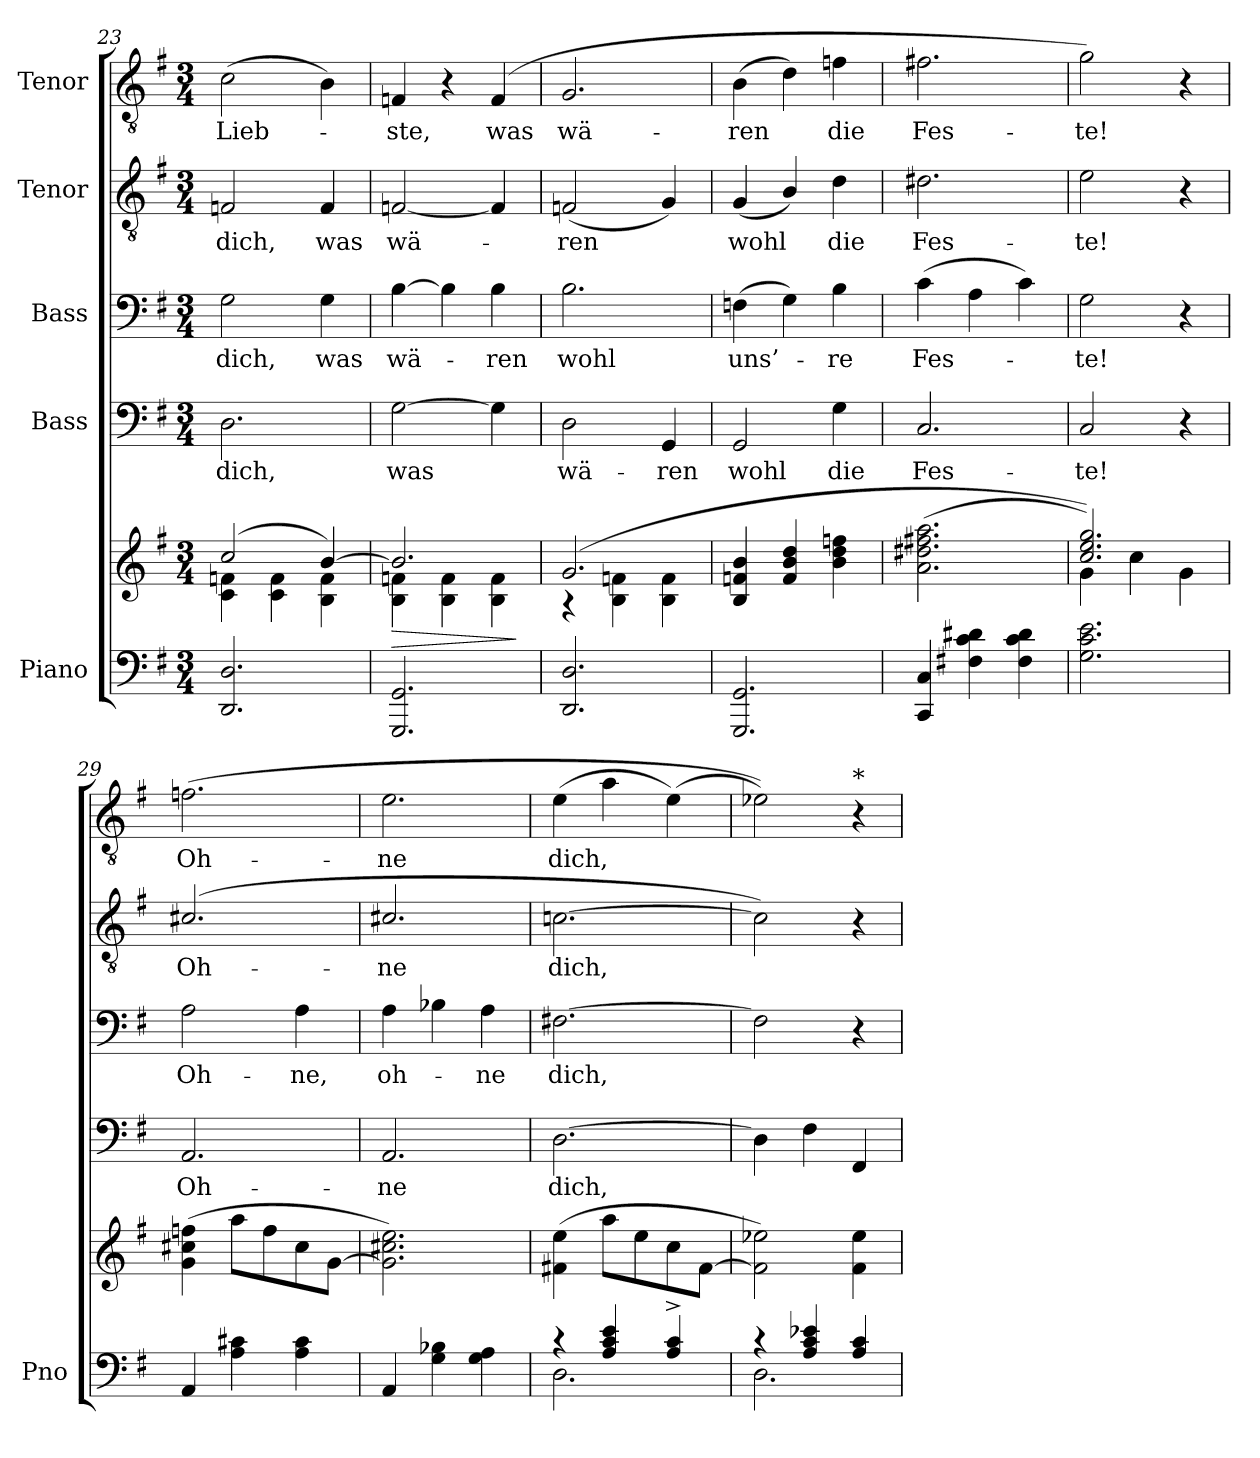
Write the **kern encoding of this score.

**kern	**kern	**dynam	**kern	**text	**kern	**text	**kern	**text	**kern	**text
*part5	*part5	*part5	*part4	*part4	*part3	*part3	*part2	*part2	*part1	*part1
*staff6	*staff5	*staff5/6	*staff4	*staff4	*staff3	*staff3	*staff2	*staff2	*staff1	*staff1
*I"Piano	*	*	*I"Bass	*	*I"Bass	*	*I"Tenor	*	*I"Tenor	*
*I'Pno	*	*	*	*	*	*	*	*	*	*
*clefF4	*clefG2	*	*clefF4	*	*clefF4	*	*clefGv2	*	*clefGv2	*
*k[f#]	*k[f#]	*	*k[f#]	*	*k[f#]	*	*k[f#]	*	*k[f#]	*
*M3/4	*M3/4	*	*M3/4	*	*M3/4	*	*M3/4	*	*M3/4	*
=23	=23	=23	=23	=23	=23	=23	=23	=23	=23	=23
*	*^	*	*	*	*	*	*	*	*	*
2.DD/ 2.D/	(2cc/	4c\ 4fn\	.	2.D\	dich,	2G\	dich,	2Fn/	dich,	(2c\	Lieb-
.	.	4c\ 4f\	.	.	.	.	.	.	.	.	.
.	[4b/)	4B\ 4f\	.	.	.	4G\	was	4F/	was	4B\)	.
=24	=24	=24	=24	=24	=24	=24	=24	=24	=24	=24	=24
!	!	!	!LO:HP:b	!	!	!	!	!	!	!	!
2.GGG/ 2.GG/	2.b/]	4B\ 4fn\	>	[2G\	was	[4B\	wä-	[2Fn/	wä-	4Fn/	-ste,
.	.	4B\ 4f\	.	.	.	4B\]	.	.	.	4r	.
.	.	4B\ 4f\	.	4G\]	.	4B\	-ren	4F/]	.	(4F/	was
*	*v	*v	*	*	*	*	*	*	*	*	*
.	.	]	.	.	.	.	.	.	.	.
=25	=25	=25	=25	=25	=25	=25	=25	=25	=25	=25
*	*^	*	*	*	*	*	*	*	*	*
2.DD/ 2.D/	(2.g/	4r	.	2D\	wä-	2.B\	wohl	(2Fn/	-ren	2.G/	wä-
.	.	4B\ 4fn\	.	.	.	.	.	.	.	.	.
.	.	4B\ 4f\	.	4GG/	-ren	.	.	4G/)	.	.	.
*	*v	*v	*	*	*	*	*	*	*	*	*
=26	=26	=26	=26	=26	=26	=26	=26	=26	=26	=26
2.GGG/ 2.GG/	4B/ 4fn/ 4b/	.	2GG/	wohl	(4Fn\	uns’-	(4G/	wohl	(4B\	-ren
.	4f/ 4b/ 4dd/	.	.	.	4G\)	.	4B/)	.	4d\)	.
.	4b\ 4dd\ 4ffn\	.	4G\	die	4B\	-re	4d\	die	4fn\	die
=27	=27	=27	=27	=27	=27	=27	=27	=27	=27	=27
4CC/ 4C/	(2.a\ 2.dd#X\ 2.ff#X\ 2.aa\	.	2.C/	Fes-	(4c\	Fes-	2.d#X\	Fes-	2.f#X\	Fes-
4F#X\ 4c\ 4d#X\	.	.	.	.	4A\	.	.	.	.	.
4F#\ 4c\ 4d#\	.	.	.	.	4c\)	.	.	.	.	.
=28	=28	=28	=28	=28	=28	=28	=28	=28	=28	=28
*	*^	*	*	*	*	*	*	*	*	*
2.G\ 2.c\ 2.e\	2.cc/ 2.ee/ 2.gg/))	4g\	.	2C/	-te!	2G\	-te!	2e\	-te!	2g\)	-te!
.	.	4cc\	.	.	.	.	.	.	.	.	.
.	.	4g\	.	4r	.	4r	.	4r	.	4r	.
*	*v	*v	*	*	*	*	*	*	*	*	*
=29	=29	=29	=29	=29	=29	=29	=29	=29	=29	=29
4AA/	(4g\ 4cc#X\ 4ffn\	.	2.AA/	Oh-	2A\	Oh-	(2.c#X/	Oh-	(2.fn\	Oh-
4A\ 4c#X\	8aa\L	.	.	.	.	.	.	.	.	.
.	8ff\	.	.	.	.	.	.	.	.	.
4A\ 4c#\	8cc#\	.	.	.	4A\	-ne,	.	.	.	.
.	[<8g\J	.	.	.	.	.	.	.	.	.
=30	=30	=30	=30	=30	=30	=30	=30	=30	=30	=30
4AA/	2.g\] 2.cc#X\ 2.ee\)	.	2.AA/	-ne	4A\	oh-	2.c#X/	-ne	2.e\	-ne
4G\ 4B-X\	.	.	.	.	4B-X\	.	.	.	.	.
4G\ 4A\	.	.	.	.	4A\	-ne	.	.	.	.
=31	=31	=31	=31	=31	=31	=31	=31	=31	=31	=31
*^	*	*	*	*	*	*	*	*	*	*
4r	2.D\	(4f#X\ 4ee\	.	[2.D\	-dich,	[2.F#X\	dich,	[2.cn\	-dich,	(4e\	-dich,
4A/ 4c/ 4e/	.	8aa\L	.	.	.	.	.	.	.	4a\	.
.	.	8ee\	.	.	.	.	.	.	.	.	.
4A/^ 4c/^	.	8cc\	.	.	.	.	.	.	.	(4e\)	.
.	.	[<8f#\J	.	.	.	.	.	.	.	.	.
=32	=32	=32	=32	=32	=32	=32	=32	=32	=32	=32	=32
4r	2.D\	2f#\] 2ee-X\)	.	4D\]	.	2F#\]	.	2c\])	.	2e-X\))	.
4A/ 4c/ 4e-X/	.	.	.	4F#\	.	.	.	.	.	.	.
!	!	!	!	!	!	!	!	!	!	!LO:TX:a:t=*	!
4A/ 4c/	.	4f#\ 4ee-\	.	4FF#/	.	4r	.	4r	.	4r	.
*v	*v	*	*	*	*	*	*	*	*	*	*
=	=	=	=	=	=	=	=	=	=	=
*-	*-	*-	*-	*-	*-	*-	*-	*-	*-	*-
